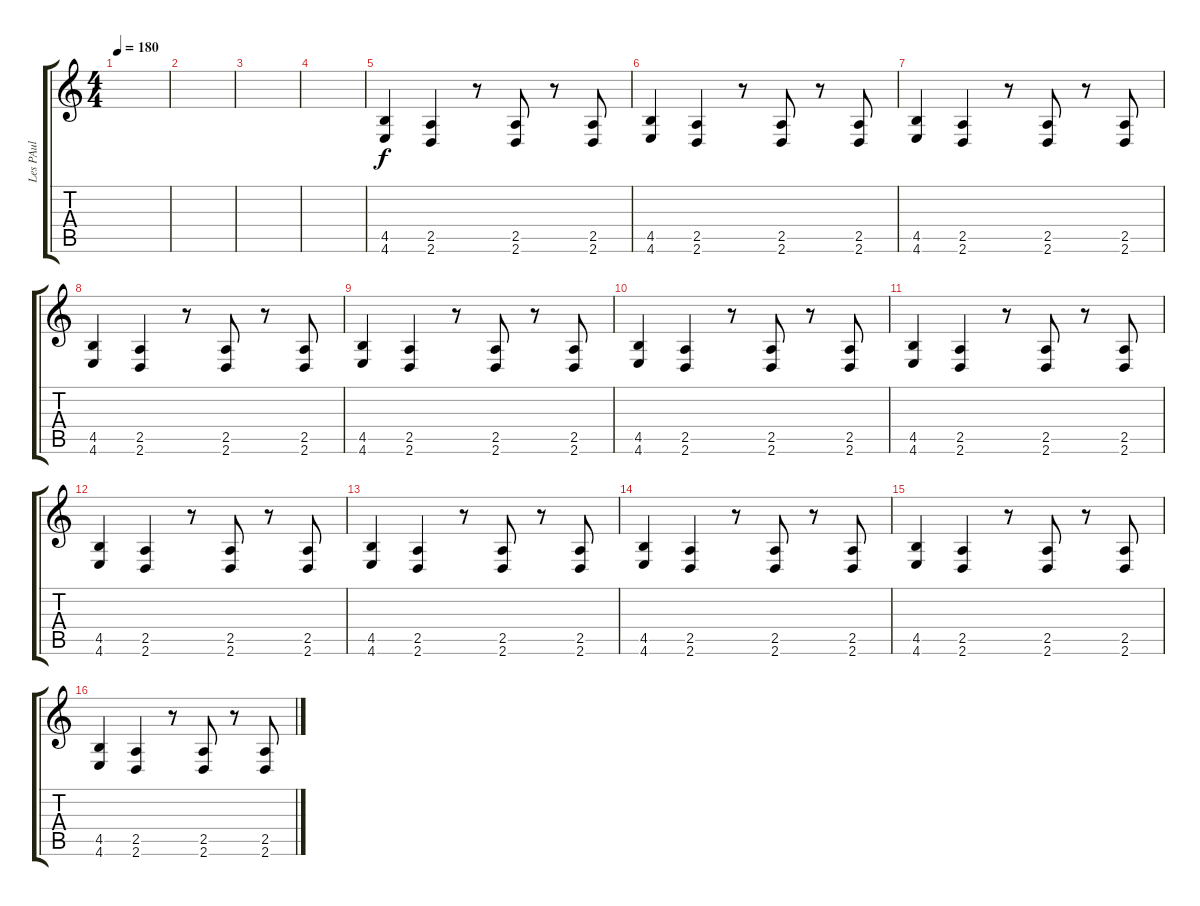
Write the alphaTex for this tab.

\track ("Les PAul" "Les PAul") {instrument overdrivenguitar}
\staff {score tabs}
\tuning (D4 A3 F3 C3 G2 C2) {hide}
\ts (4 4)
\tempo 180
\clef g2
\ks c
|
|
|
|
(4.5 4.6).4 (2.5 2.6).4 r.8 (2.5 2.6).8 r.8 (2.5 2.6).8 |
(4.5 4.6).4 (2.5 2.6).4 r.8 (2.5 2.6).8 r.8 (2.5 2.6).8 |
(4.5 4.6).4 (2.5 2.6).4 r.8 (2.5 2.6).8 r.8 (2.5 2.6).8 |
(4.5 4.6).4 (2.5 2.6).4 r.8 (2.5 2.6).8 r.8 (2.5 2.6).8 |
(4.5 4.6).4 (2.5 2.6).4 r.8 (2.5 2.6).8 r.8 (2.5 2.6).8 |
(4.5 4.6).4 (2.5 2.6).4 r.8 (2.5 2.6).8 r.8 (2.5 2.6).8 |
(4.5 4.6).4 (2.5 2.6).4 r.8 (2.5 2.6).8 r.8 (2.5 2.6).8 |
(4.5 4.6).4 (2.5 2.6).4 r.8 (2.5 2.6).8 r.8 (2.5 2.6).8 |
(4.5 4.6).4 (2.5 2.6).4 r.8 (2.5 2.6).8 r.8 (2.5 2.6).8 |
(4.5 4.6).4 (2.5 2.6).4 r.8 (2.5 2.6).8 r.8 (2.5 2.6).8 |
(4.5 4.6).4 (2.5 2.6).4 r.8 (2.5 2.6).8 r.8 (2.5 2.6).8 |
(4.5 4.6).4 (2.5 2.6).4 r.8 (2.5 2.6).8 r.8 (2.5 2.6).8
